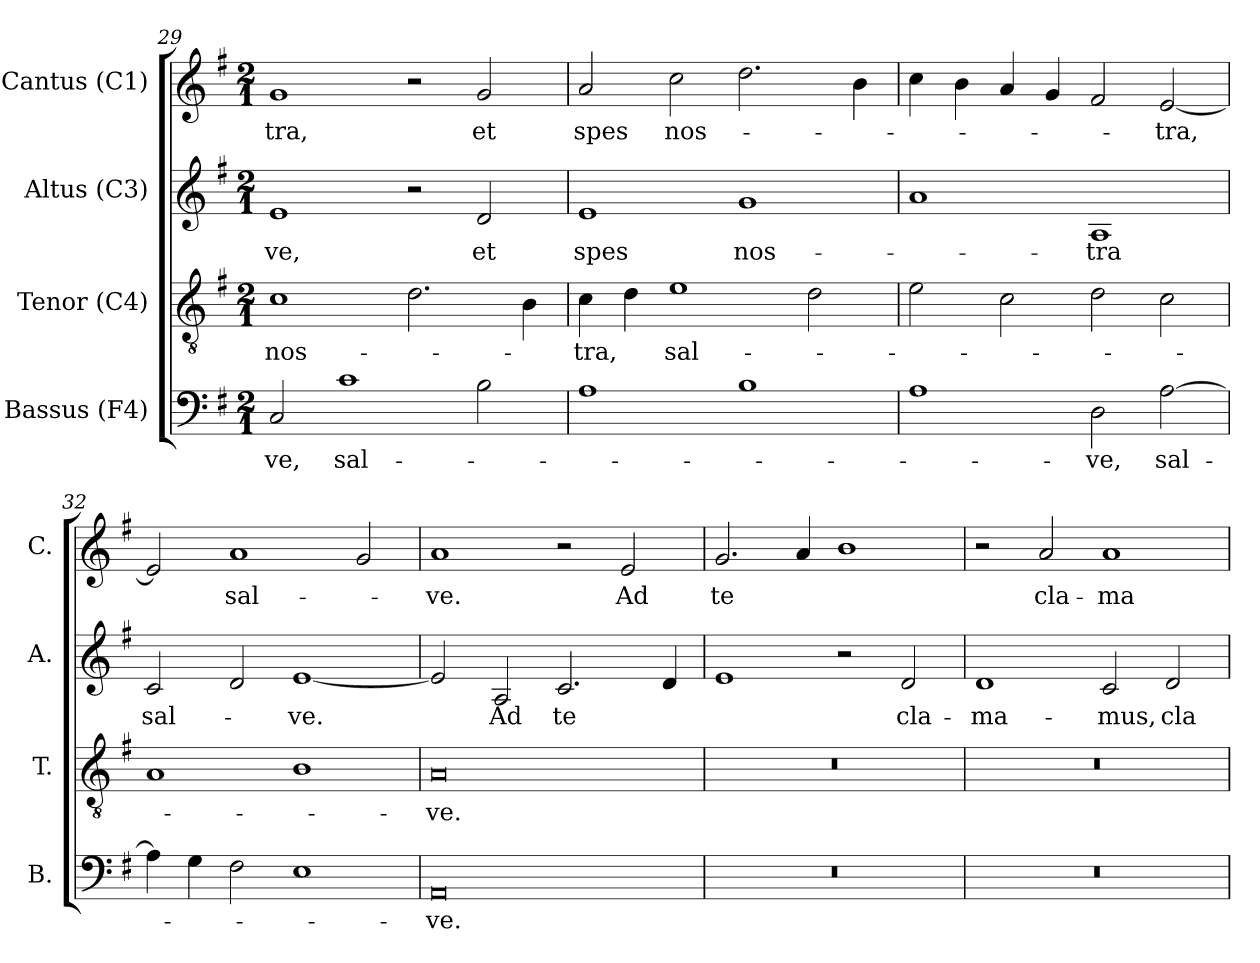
**kern	**text	**kern	**text	**kern	**text	**kern	**text
*part4	*part4	*part3	*part3	*part2	*part2	*part1	*part1
*staff4	*staff4	*staff3	*staff3	*staff2	*staff2	*staff1	*staff1
*I"Bassus (F4)	*	*I"Tenor (C4)	*	*I"Altus (C3)	*	*I"Cantus (C1)	*
*I'B.	*	*I'T.	*	*I'A.	*	*I'C.	*
*clefF4	*	*clefGv2	*	*clefG2	*	*clefG2	*
*	*	*ITrd7c12	*	*ITrd7c12	*	*	*
*k[f#]	*	*k[f#]	*	*k[f#]	*	*k[f#]	*
*G:	*	*G:	*	*G:	*	*G:	*
*M2/1	*	*M2/1	*	*M2/1	*	*M2/1	*
=29	=29	=29	=29	=29	=29	=29	=29
!	!LO:LY:b:color=#000000	!	!	!	!	!	!
!	!	!	!LO:LY:b:color=#000000	!	!	!	!
!	!	!	!	!	!LO:LY:b:color=#000000	!	!
!	!	!	!	!	!	!	!LO:LY:b:color=#000000
2Ci/	-ve,	1Ci	nos-	1Ei	-ve,	1gi	-tra,
!	!LO:LY:b:color=#000000	!	!	!	!	!	!
1ci	sal-	.	.	.	.	.	.
.	.	2.Di\	.	2r	.	2r	.
!	!	!	!	!	!LO:LY:b:color=#000000	!	!
!	!	!	!	!	!	!	!LO:LY:b:color=#000000
2Bi\	.	.	.	2Di/	et	2gi/	et
.	.	4BBi\	.	.	.	.	.
=30	=30	=30	=30	=30	=30	=30	=30
!	!	!	!LO:LY:b:color=#000000	!	!	!	!
!	!	!	!	!	!LO:LY:b:color=#000000	!	!
!	!	!	!	!	!	!	!LO:LY:b:color=#000000
1Ai	.	4Ci\	-tra,	1Ei	spes	2ai/	spes
.	.	4Di\	.	.	.	.	.
!	!	!	!LO:LY:b:color=#000000	!	!	!	!
!	!	!	!	!	!	!	!LO:LY:b:color=#000000
.	.	1Ei	sal-	.	.	2cci\	nos-
!	!	!	!	!	!LO:LY:b:color=#000000	!	!
1Bi	.	.	.	1Gi	nos-	2.ddi\	.
.	.	2Di\	.	.	.	.	.
.	.	.	.	.	.	4bi\	.
!!LO:PB:g=z
=31	=31	=31	=31	=31	=31	=31	=31
1Ai	.	2Ei\	.	1Ai	.	4cci\	.
.	.	.	.	.	.	4bi\	.
.	.	2Ci\	.	.	.	4ai/	.
.	.	.	.	.	.	4gi/	.
!	!LO:LY:b:color=#000000	!	!	!	!	!	!
!	!	!	!	!	!LO:LY:b:color=#000000	!	!
2Di\	-ve,	2Di\	.	1AAi	-tra	2f#i/	.
!	!LO:LY:b:color=#000000	!	!	!	!	!	!
!	!	!	!	!	!	!	!LO:LY:b:color=#000000
[2Ai\	sal-	2Ci\	.	.	.	[2ei/	-tra,
=32	=32	=32	=32	=32	=32	=32	=32
!	!	!	!	!	!LO:LY:b:color=#000000	!	!
4Ai\]	.	1AAi	.	2Ci/	sal-	2ei/]	.
4Gi\	.	.	.	.	.	.	.
!	!	!	!	!	!	!	!LO:LY:b:color=#000000
2F#i\	.	.	.	2Di/	.	1ai	sal-
!	!	!	!	!	!LO:LY:b:color=#000000	!	!
1Ei	.	1BBi	.	[1Ei	-ve.	.	.
.	.	.	.	.	.	2gi/	.
=33	=33	=33	=33	=33	=33	=33	=33
!	!LO:LY:b:color=#000000	!	!	!	!	!	!
!	!	!	!LO:LY:b:color=#000000	!	!	!	!
!	!	!	!	!	!	!	!LO:LY:b:color=#000000
0AAi	-ve.	0AAi	-ve.	2Ei/]	.	1ai	-ve.
!	!	!	!	!	!LO:LY:b:color=#000000	!	!
.	.	.	.	2AAi/	Ad	.	.
!	!	!	!	!	!LO:LY:b:color=#000000	!	!
.	.	.	.	2.Ci/	te	2r	.
!	!	!	!	!	!	!	!LO:LY:b:color=#000000
.	.	.	.	.	.	2ei/	Ad
.	.	.	.	4Di/	.	.	.
=34	=34	=34	=34	=34	=34	=34	=34
!LO:N:vis=1	!	!LO:N:vis=1	!	!	!	!	!
!	!	!	!	!	!	!	!LO:LY:b:color=#000000
0r	.	0r	.	1Ei	.	2.gi/	te
.	.	.	.	.	.	4ai/	.
.	.	.	.	2r	.	1bi	.
!	!	!	!	!	!LO:LY:b:color=#000000	!	!
.	.	.	.	2Di/	cla-	.	.
!!LO:LB:g=z
=35	=35	=35	=35	=35	=35	=35	=35
!LO:N:vis=1	!	!LO:N:vis=1	!	!	!	!	!
!	!	!	!	!	!LO:LY:b:color=#000000	!	!
0r	.	0r	.	1Di	-ma-	2r	.
!	!	!	!	!	!	!	!LO:LY:b:color=#000000
.	.	.	.	.	.	2ai/	cla-
!	!	!	!	!	!LO:LY:b:color=#000000	!	!
!	!	!	!	!	!	!	!LO:LY:b:color=#000000
.	.	.	.	2Ci/	-mus,	1ai	-ma-
!	!	!	!	!	!LO:LY:b:color=#000000	!	!
.	.	.	.	2Di/	cla-	.	.
=	=	=	=	=	=	=	=
*-	*-	*-	*-	*-	*-	*-	*-
